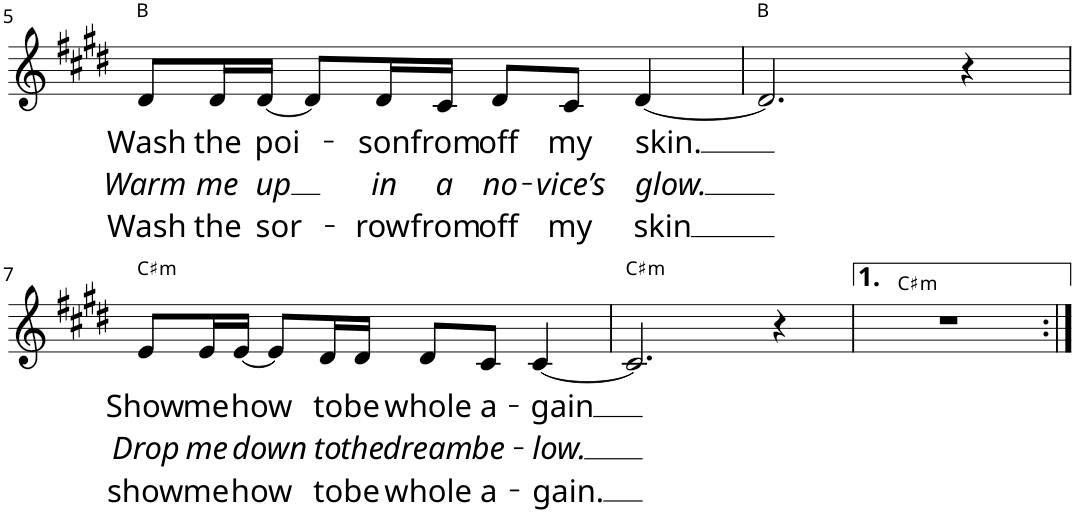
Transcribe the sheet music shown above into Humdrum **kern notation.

**kern	**text	**text	**text	**harte
*part1	*part1	*part1	*part1	*part1
*staff1	*staff1	*staff1	*staff1	*
*I"Voice	*	*	*	*
!!LO:PB:g=z
*clefG2	*	*	*	*
*k[f#c#g#d#]	*	*	*	*
*M4/4	*	*	*	*
=5	=5	=5	=5	=5
!	!LO:LY:b	!LO:LY:b	!LO:LY:b	!
8d#/L	Wash	Warm	Wash	B:maj
!	!LO:LY:b	!LO:LY:b	!LO:LY:b	!
16d#/L	the	me	the	.
!	!LO:LY:b	!LO:LY:b	!LO:LY:b	!
[16d#/JJ	poi-	-up	sor-	.
8d#/L]	.	.	.	.
!	!LO:LY:b	!LO:LY:b	!LO:LY:b	!
16d#/L	-son	in	-row	.
!	!LO:LY:b	!LO:LY:b	!LO:LY:b	!
16c#/JJ	from	a	from	.
!	!LO:LY:b	!LO:LY:b	!LO:LY:b	!
8d#/L	off	no-	off	.
!	!LO:LY:b	!LO:LY:b	!LO:LY:b	!
8c#/J	my	-vice’s	my	.
!	!LO:LY:b	!LO:LY:b	!LO:LY:b	!
[4d#/	skin.	glow.	skin	.
=6	=6	=6	=6	=6
2.d#/]	.	.	.	B:maj
4r	.	.	.	.
!!LO:LB:g=z
=7	=7	=7	=7	=7
!	!LO:LY:b	!LO:LY:b	!LO:LY:b	!LO:H:kt=m
8e/L	Show	Drop	show	C#:min
!	!LO:LY:b	!LO:LY:b	!LO:LY:b	!
16e/L	me	me	me	.
!	!LO:LY:b	!LO:LY:b	!LO:LY:b	!
[16e/JJ	how	down	how	.
8e/L]	.	.	.	.
!	!LO:LY:b	!LO:LY:b	!LO:LY:b	!
16d#/L	to	to	to	.
!	!LO:LY:b	!LO:LY:b	!LO:LY:b	!
16d#/JJ	be	the	be	.
!	!LO:LY:b	!LO:LY:b	!LO:LY:b	!
8d#/L	whole	dream	whole	.
!	!LO:LY:b	!LO:LY:b	!LO:LY:b	!
8c#/J	a-	be-	a-	.
!	!LO:LY:b	!LO:LY:b	!LO:LY:b	!
[4c#/	-gain	-low.	-gain.	.
=8	=8	=8	=8	=8
!	!	!	!	!LO:H:kt=m
2.c#/]	.	.	.	C#:min
4r	.	.	.	.
=9	=9	=9	=9	=9
!	!	!	!	!LO:H:kt=m
1r	.	.	.	C#:min
=:|!	=:|!	=:|!	=:|!	=:|!
*-	*-	*-	*-	*-
